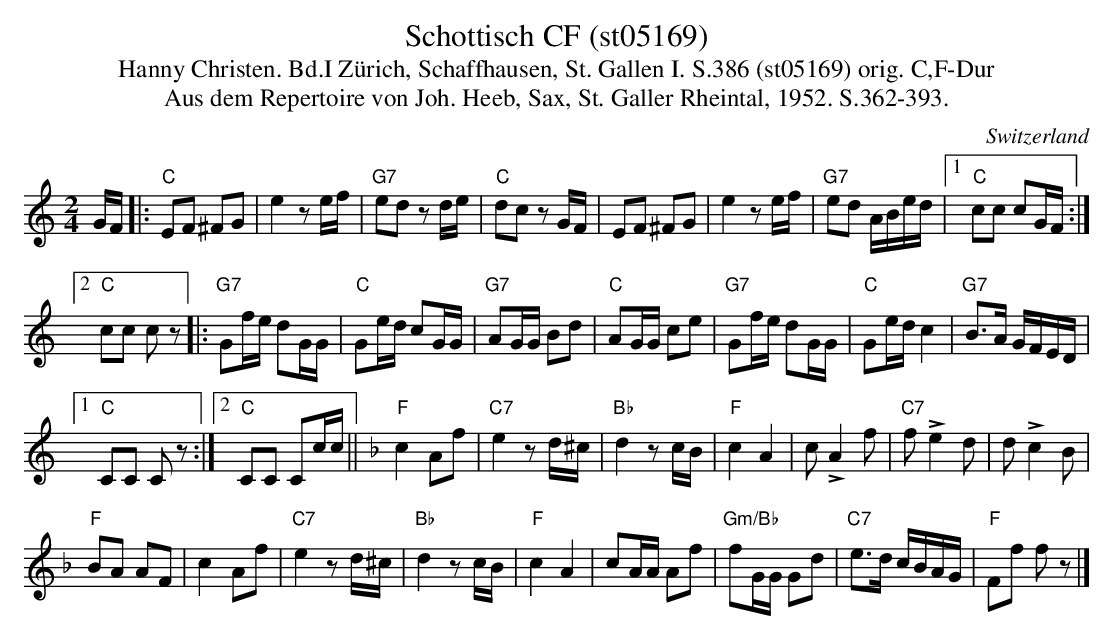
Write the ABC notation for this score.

X:1
T: Schottisch CF (st05169)
T:Hanny Christen. Bd.I Zürich, Schaffhausen, St. Gallen I. S.386 (st05169) orig. C,F-Dur
T: Aus dem Repertoire von Joh. Heeb, Sax, St. Galler Rheintal, 1952. S.362-393.
M:2/4
L:1/16
O:Switzerland
K:C major
GF |: "C"E2F2 ^F2G2 | e4z2ef | "G7"e2d2 z2de | "C"d2c2 z2GF | E2F2 ^F2G2 | e4z2ef | "G7"e2d2 ABed |1 "C"c2c2 c2GF :|2
"C"c2c2 c2z2 |: "G7"G2fe d2GG | "C"G2ed c2GG | "G7"A2GG B2d2 | "C"A2GG c2e2 | "G7"G2fe d2GG | "C"G2ed c4 | "G7"B3A GFED |1
"C"C2C2 C2z2 :|2 "C"C2C2 C2cc || [K:F] "F"c4 A2f2 | "C7"e4 z2d^c | "Bb"d4z2cB | "F"c4A4 | c2!>!A4f2 | "C7"f2!>!e4d2 | d2     !>!c4B2 |
"F"B2A2 A2F2 | c4A2f2 | "C7"e4z2d^c | "Bb"d4z2cB | "F"c4A4 | c2AA A2f2 | "Gm/Bb"f2GG G2d2 | "C7"e3d cBAG | "F"F2f2 f2z2 |]
